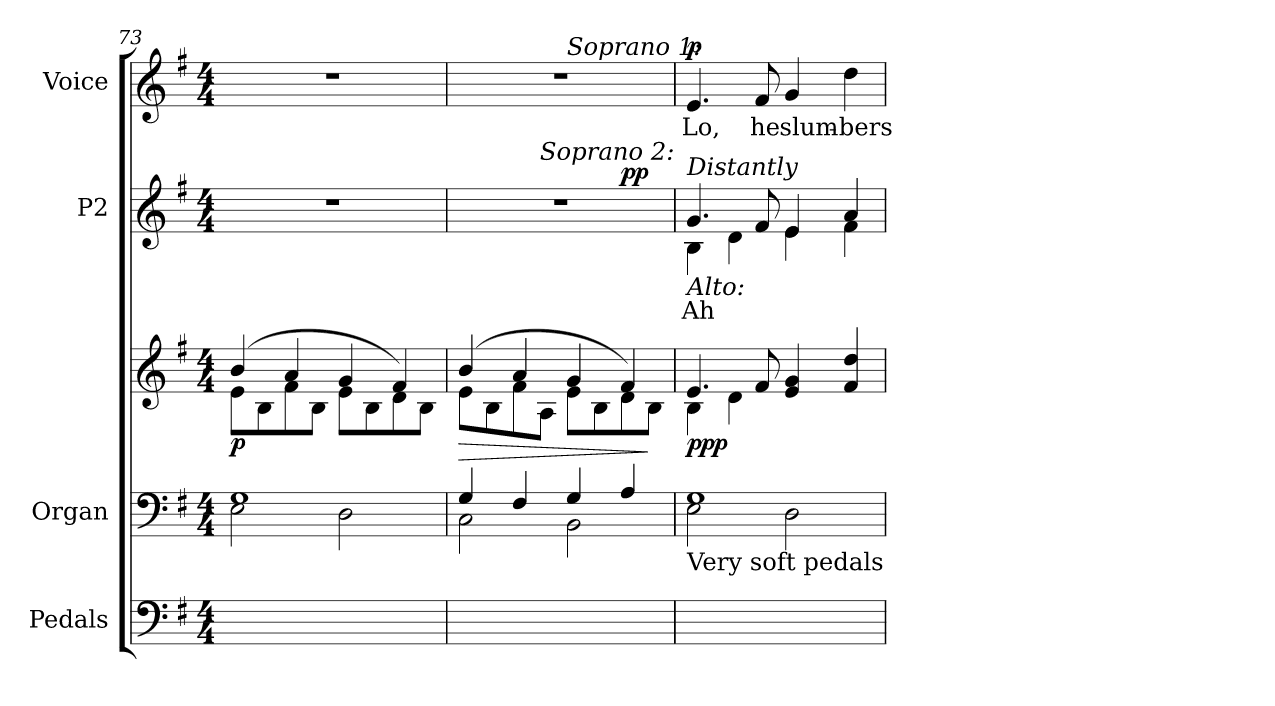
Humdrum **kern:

**kern	**kern	**kern	**dynam	**kern	**text	**dynam	**kern	**text	**dynam
*part4	*part3	*part3	*part3	*part2	*part2	*part2	*part1	*part1	*part1
*staff5	*staff4	*staff3	*staff3/4	*staff2	*staff2	*staff2	*staff1	*staff1	*staff1
*I"Pedals	*I"Organ	*	*	*I"P2	*	*	*I"Voice	*	*
*I'Ped.	*	*	*	*	*	*	*	*	*
*clefF4	*clefF4	*clefG2	*	*clefG2	*	*	*clefG2	*	*
*k[f#]	*k[f#]	*k[f#]	*	*k[f#]	*	*	*k[f#]	*	*
*G:	*G:	*G:	*	*G:	*	*	*G:	*	*
*M4/4	*M4/4	*M4/4	*	*M4/4	*	*	*M4/4	*	*
=73	=73	=73	=73	=73	=73	=73	=73	=73	=73
*	*^	*^	*	*	*	*	*	*	*
2Ei\yy	1Gi	2Ei\	(4bi/	8ei\L	p	1r	.	.	1r	.	.
.	.	.	.	8Bi\	.	.	.	.	.	.	.
.	.	.	4ai/	8f#i\	.	.	.	.	.	.	.
.	.	.	.	8Bi\J	.	.	.	.	.	.	.
2Di\yy	.	2Di\	4gi/	8ei\L	.	.	.	.	.	.	.
.	.	.	.	8Bi\	.	.	.	.	.	.	.
.	.	.	4f#i/)	8di\	.	.	.	.	.	.	.
.	.	.	.	8Bi\J	.	.	.	.	.	.	.
=74	=74	=74	=74	=74	=74	=74	=74	=74	=74	=74	=74
!	!	!	!	!	!LO:HP:b	!	!	!	!	!	!
*	*	*	*	*	*	*^	*	*	*^	*	*
*	*	*	*	*	*	*	*^	*	*	*	*	*	*
2Ci/yy	4Gi/	2Ci\	(4bi/	8ei\L	>	1r	2.ryy	4.ryy	.	.	1r	2ryy	.	.
.	.	.	.	8Bi\	.	.	.	.	.	.	.	.	.	.
.	4F#i/	.	4ai/	8f#i\	.	.	.	.	.	.	.	.	.	.
!	!	!	!	!	!	!	!	!LO:TX:a:i:t=Soprano 2&colon;	!	!	!	!	!	!
.	.	.	.	8Ai\J	.	.	.	2ryy	.	.	.	.	.	.
!	!	!	!	!	!	!	!	!	!	!	!	!LO:TX:a:i:t=Soprano 1&colon;	!	!
2BBi/yy	4Gi/	2BBi\	4gi/	8ei\L	.	.	.	.	.	.	.	2ryy	.	.
.	.	.	.	8Bi\	.	.	.	.	.	.	.	.	.	.
.	4Ai/	.	4f#i/)	8di\	.	.	4ryy	.	.	pp	.	.	.	.
.	.	.	.	8Bi\J	]	.	.	8ryy	.	.	.	.	.	.
*	*	*	*	*	*	*v	*v	*v	*	*	*	*	*	*
*	*	*	*	*	*	*	*	*	*v	*v	*	*
=75	=75	=75	=75	=75	=75	=75	=75	=75	=75	=75	=75
*	*	*	*	*	*	*^	*	*	*^	*	*
*	*	*	*	*	*	*	*^	*	*	*	*	*	*
!	!	!	!	!	!	!	!	!	!LO:LY:b:color=#000000	!	!	!	!	!
*	*	*	*	*	*	*	*v	*v	*	*	*	*	*	*
*	*	*	*	*	*	*	*	*	*	*v	*v	*	*
*	*	*	*	*	*	*	*^	*	*	*^	*	*
!	!	!	!	!	!	!	!	!	!	!	!LO:TX:b:t=5.	!	!	!
!	!	!	!	!	!	!	!	!	!	!	!LO:TX:a:i:t=Simply	!	!	!
!	!	!	!	!	!	!LO:TX:b:i:t=Alto&colon;	!	!	!	!	!	!	!	!
!	!	!	!	!	!	!LO:TX:a:i:t=Distantly	!	!	!	!	!	!	!	!
!	!LO:TX:b:t=Very soft pedals	!	!	!	!	!	!	!	!	!	!	!	!	!
!	!	!	!	!	!	!	!	!	!	!	!	!	!LO:LY:b:color=#000000	!
*	*	*	*	*	*	*	*v	*v	*	*	*	*	*	*
*	*	*	*	*	*	*	*	*	*	*v	*v	*	*
2Ei\yy	1Gi	2Ei\	4.ei/	4Bi\	ppp	4.gi/	4Bi\	Ah	.	4.ei/	Lo,	p
.	.	.	.	4di\	.	.	4di\	.	.	.	.	.
!	!	!	!	!	!	!	!	!	!	!	!LO:LY:b:color=#000000	!
.	.	.	8f#i/	.	.	8f#i/	.	.	.	8f#i/	he	.
!	!	!	!	!	!	!	!	!	!	!	!LO:LY:b:color=#000000	!
2Di\yy	.	2Di\	4ei/ 4gi	2ryy	.	4ei/	4ei\	.	.	4gi/	slum-	.
!	!	!	!	!	!	!	!	!	!	!	!LO:LY:b:color=#000000	!
.	.	.	4f#i/ 4ddi	.	.	4ai/	4f#i\	.	.	4ddi\	-bers	.
*	*v	*v	*	*	*	*v	*v	*	*	*	*	*
*	*	*v	*v	*	*	*	*	*	*	*
=	=	=	=	=	=	=	=	=	=
*-	*-	*-	*-	*-	*-	*-	*-	*-	*-
